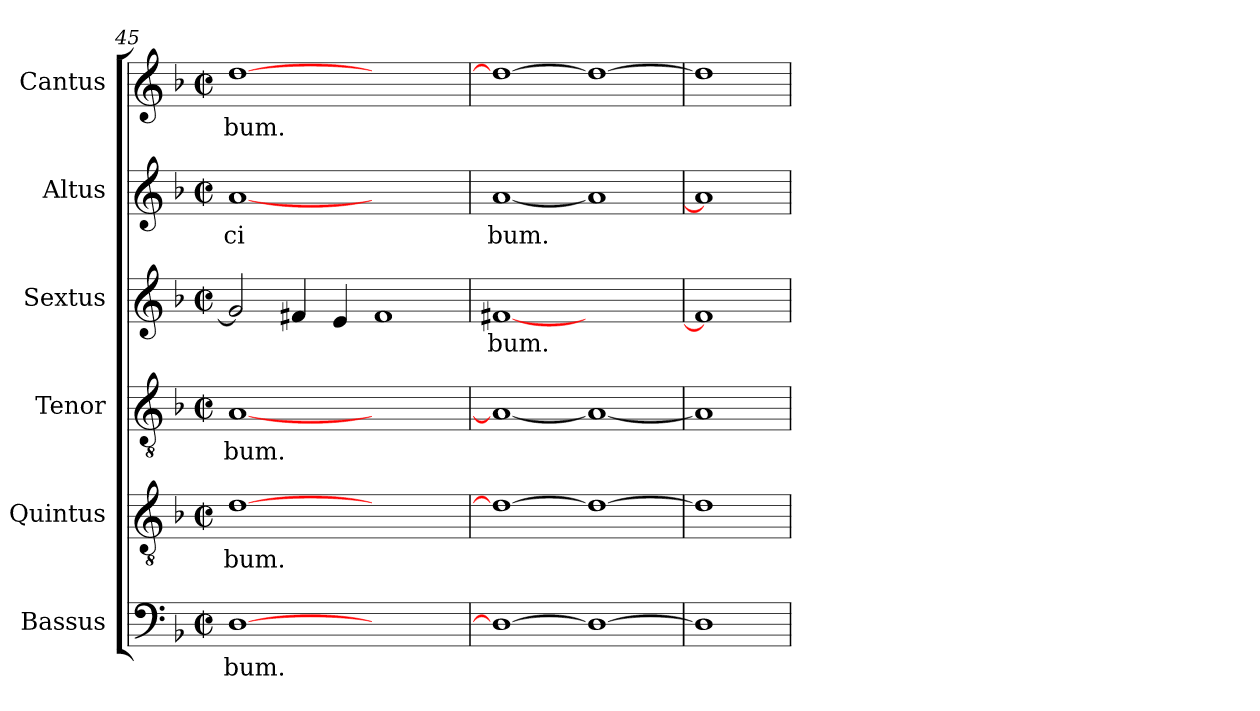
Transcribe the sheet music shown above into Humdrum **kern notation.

**kern	**text	**kern	**text	**kern	**text	**kern	**text	**kern	**text	**kern	**text
*part6	*part6	*part5	*part5	*part4	*part4	*part3	*part3	*part2	*part2	*part1	*part1
*staff6	*staff6	*staff5	*staff5	*staff4	*staff4	*staff3	*staff3	*staff2	*staff2	*staff1	*staff1
*I"Bassus	*	*I"Quintus	*	*I"Tenor	*	*I"Sextus	*	*I"Altus	*	*I"Cantus	*
*clefF4	*	*clefGv2	*	*clefGv2	*	*clefG2	*	*clefG2	*	*clefG2	*
*k[b-]	*	*k[b-]	*	*k[b-]	*	*k[b-]	*	*k[b-]	*	*k[b-]	*
*F:	*	*F:	*	*F:	*	*F:	*	*F:	*	*F:	*
*M2/2	*	*M2/2	*	*M2/2	*	*M2/2	*	*M2/2	*	*M2/2	*
*met(c|)	*	*met(c|)	*	*met(c|)	*	*met(c|)	*	*met(c|)	*	*met(c|)	*
=45	=45	=45	=45	=45	=45	=45	=45	=45	=45	=45	=45
!	!LO:LY:b	!	!LO:LY:b	!	!LO:LY:b	!	!	!	!LO:LY:b:cj	!	!LO:LY:b
[>1D	-bum.	[>1d	bum.	[<1A	-bum.	2g/]	.	[1a	ci	[>1dd	-bum.
.	.	.	.	.	.	4f#X/	.	.	.	.	.
.	.	.	.	.	.	4e/	.	.	.	.	.
1ryy	.	1ryy	.	1ryy	.	1f#	.	1ryy	.	1ryy	.
=46	=46	=46	=46	=46	=46	=46	=46	=46	=46	=46	=46
!	!	!	!	!	!	!	!LO:LY:b:cj	!	!LO:LY:b:cj	!	!
1D_	.	1d_	.	1A_	.	[1f#X	bum.	[1a	bum.	1dd_	.
1D_	.	1d_	.	1A_	.	1ryy	.	1a]	.	1dd_	.
=47	=47!	=47	=47!	=47	=47!	=47	=47!	=47	=47!	=47!	=47!
1D]	.	1d]	.	1A]	.	1f#]	.	1a]	.	1dd]	.
=	=	=	=	=	=	=	=	=	=	=	=
*-	*-	*-	*-	*-	*-	*-	*-	*-	*-	*-	*-
